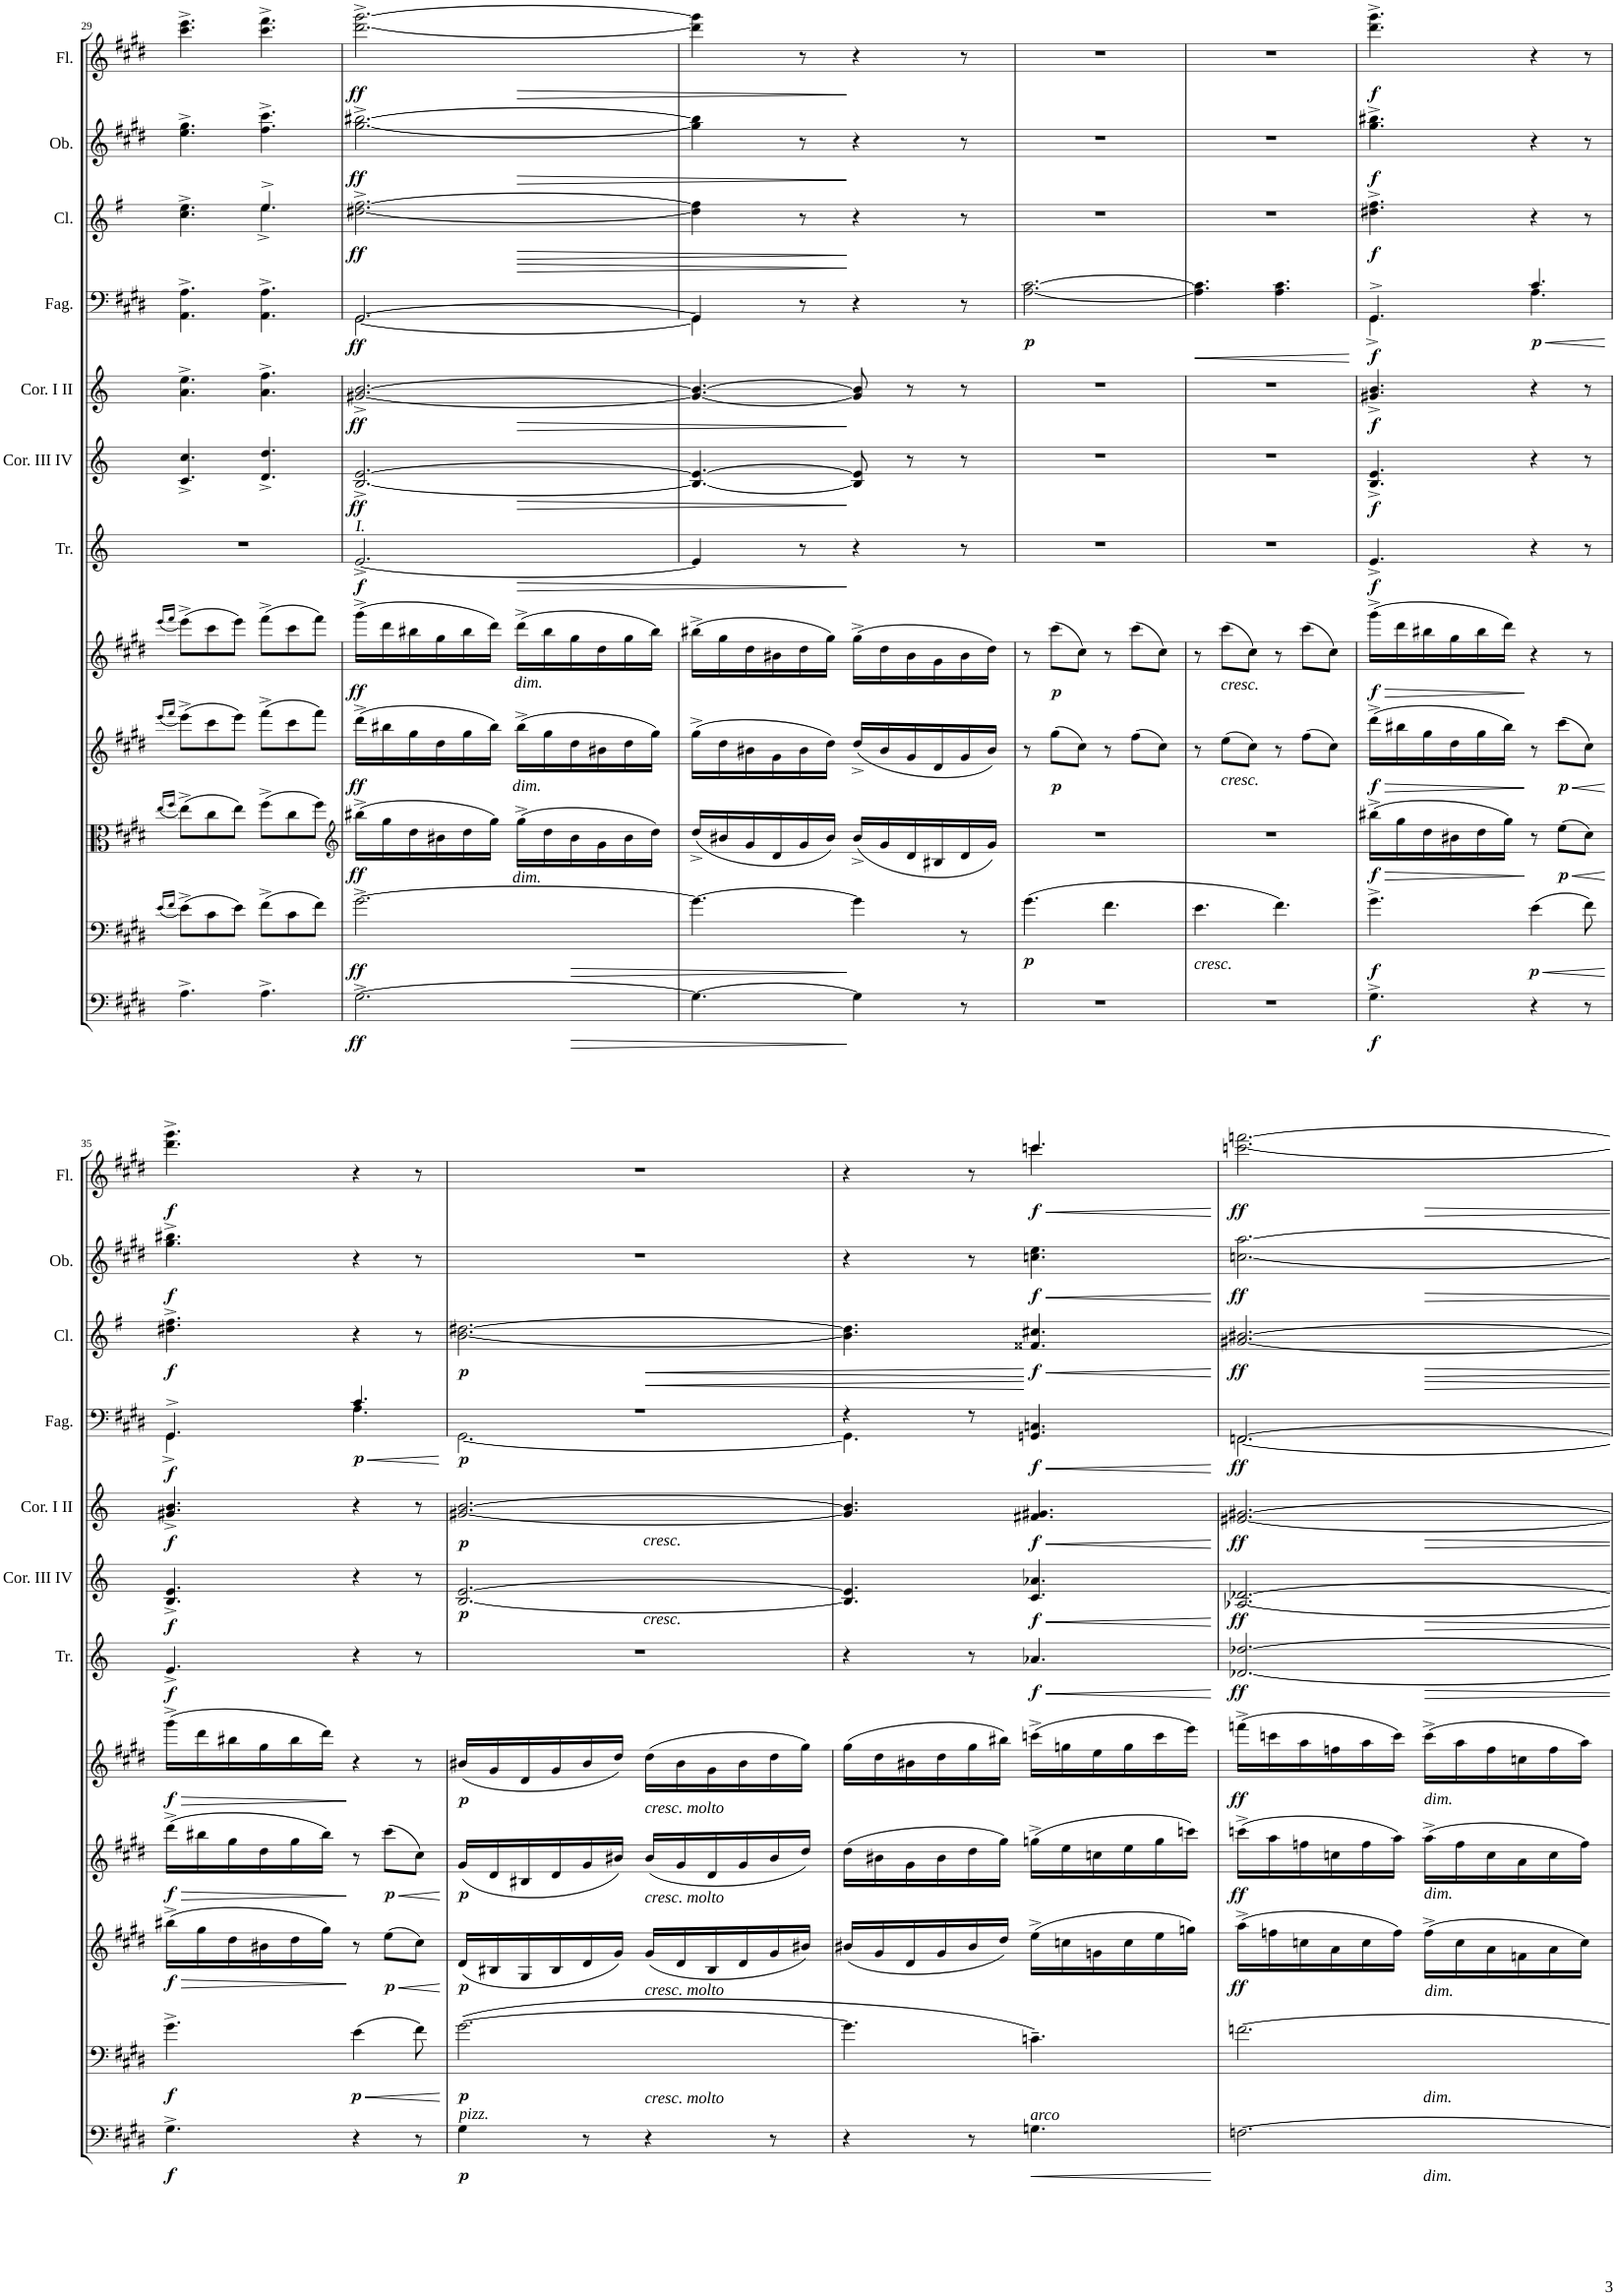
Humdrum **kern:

**kern	**dynam	**kern	**dynam	**kern	**dynam	**kern	**dynam	**kern	**dynam	**kern	**dynam	**kern	**dynam	**kern	**dynam	**kern	**dynam	**kern	**dynam	**kern	**dynam	**kern	**dynam
*part12	*part12	*part11	*part11	*part10	*part10	*part9	*part9	*part8	*part8	*part7	*part7	*part6	*part6	*part5	*part5	*part4	*part4	*part3	*part3	*part2	*part2	*part1	*part1
*staff12	*staff12	*staff11	*staff11	*staff10	*staff10	*staff9	*staff9	*staff8	*staff8	*staff7	*staff7	*staff6	*staff6	*staff5	*staff5	*staff4	*staff4	*staff3	*staff3	*staff2	*staff2	*staff1	*staff1
*I"Basso	*	*I"Violoncello	*	*I"Viola	*	*I"Violino II	*	*I"Violino I	*	*I"Trombe in E	*	*I"Corni in E III IV	*	*I"Corni in E I II	*	*I"Fagotti	*	*I"Clarinetti in A	*	*I"Oboi	*	*I"Flauti	*
*	*	*	*	*	*	*	*	*	*	*I'Tr.	*	*I'Cor. III IV	*	*I'Cor. I II	*	*I'Fag.	*	*I'Cl.	*	*I'Ob.	*	*I'Fl.	*
!!LO:PB:g=z
*clefF4	*	*clefF4	*	*clefC3	*	*clefG2	*	*clefG2	*	*clefG2	*	*clefG2	*	*clefG2	*	*clefF4	*	*clefG2	*	*clefG2	*	*clefG2	*
*Trd7c12	*	*	*	*	*	*	*	*	*	*Trd-2c-4	*	*Trd5c8	*	*Trd5c8	*	*	*	*Trd2c3	*	*	*	*	*
*k[f#c#g#d#]	*	*k[f#c#g#d#]	*	*k[f#c#g#d#]	*	*k[f#c#g#d#]	*	*k[f#c#g#d#]	*	*k[]	*	*k[]	*	*k[]	*	*k[f#c#g#d#]	*	*k[f#]	*	*k[f#c#g#d#]	*	*k[f#c#g#d#]	*
*M6/8	*	*M6/8	*	*M6/8	*	*M6/8	*	*M6/8	*	*M6/8	*	*M6/8	*	*M6/8	*	*M6/8	*	*M6/8	*	*M6/8	*	*M6/8	*
=29	=29	=29	=29	=29	=29	=29	=29	=29	=29	=29	=29	=29	=29	=29	=29	=29	=29	=29	=29	=29	=29	=29	=29
.	.	(16qe/LL	.	(16qee/LL	.	(16qeee/LL	.	(16qeee/LL	.	.	.	.	.	.	.	.	.	.	.	.	.	.	.
.	.	16qf#/JJ	.	16qff#/JJ	.	16qfff#/JJ	.	16qfff#/JJ	.	.	.	.	.	.	.	.	.	.	.	.	.	.	.
*	*	*	*	*	*	*	*	*	*	*	*	*	*	*	*	*	*	*^	*	*	*	*	*
4.A^\	.	(>8e^\L)	.	(>8ee^\L)	.	(>8eee^\L)	.	(>8eee^\L)	.	2.r	.	4.c/^ 4.cc/^	.	4.a\^ 4.ee\^	.	4.AA\^ 4.A\^	.	4.cc\^> 4.ee\^>	4.ryy	.	4.ee\^ 4.gg#\^	.	4.ccc#\^ 4.eee\^	.
.	.	8c#\	.	8cc#\	.	8ccc#\	.	8ccc#\	.	.	.	.	.	.	.	.	.	.	.	.	.	.	.	.
.	.	8e\J)	.	8ee\J)	.	8eee\J)	.	8eee\J)	.	.	.	.	.	.	.	.	.	.	.	.	.	.	.	.
4.A^\	.	(8f#^\L	.	(8ff#^\L	.	(8fff#^\L	.	(8fff#^\L	.	.	.	4.d/^ 4.dd/^	.	4.a\^ 4.ff\^	.	4.AA\^ 4.A\^	.	4.ee^/	4.ee^\	.	4.ff#\^ 4.ccc#\^	.	4.ccc#\^ 4.fff#\^	.
.	.	8c#\	.	8cc#\	.	8ccc#\	.	8ccc#\	.	.	.	.	.	.	.	.	.	.	.	.	.	.	.	.
.	.	8f#\J)	.	8ff#\J)	.	8fff#\J)	.	8fff#\J)	.	.	.	.	.	.	.	.	.	.	.	.	.	.	.	.
=30	=30	=30	=30	=30	=30	=30	=30	=30	=30	=30	=30	=30	=30	=30	=30	=30	=30	=30	=30	=30	=30	=30	=30	=30
*	*	*	*	*clefG2	*	*	*	*	*	*	*	*	*	*	*	*	*	*	*	*	*	*	*	*
*^	*	*^	*	*	*	*	*	*	*	*^	*	*^	*	*^	*	*^	*	*	*	*	*^	*	*^	*
*	*	*	*	*	*	*	*	*	*	*	*	*	*	*	*	*	*	*	*	*	*	*^	*	*	*	*	*	*	*	*	*	*
!	!	!	!	!	!	!	!	!	!	!	!	!LO:TX:a:i:t=I.	!	!	!	!	!	!	!	!	!	!	!	!	!	!	!	!	!	!	!	!	!
!	!	!LO:DY:b	!	!	!LO:DY:b	!	!LO:DY:b	!	!LO:DY:b	!	!LO:DY:b	!	!	!LO:DY:b	!	!	!LO:DY:b	!	!	!LO:DY:b	!	!	!	!LO:DY:b	!	!	!LO:DY:b	!	!	!LO:DY:b	!	!	!LO:DY:b
[>2.G#^\	2ryy	ff	[>2.g#^\	2ryy	ff	(16bb#X^\LL	ff	(16ddd#^\LL	ff	(16ggg#^\LL	ff	[<2.e^</	4.ryy	f	[<2.B/^< [>2.e/^<	4.ryy	ff	[<2.g#X/^< [>2.b/^<	4.ryy	ff	[2.GG#/	[2.GG#\	4.ryy	ff	[2.dd#X\^ [2.ff#\^	4.ryy	ff	[2.gg#\^ [2.bb#X\^	4.ryy	ff	[2.ddd#\^ [2.ggg#\^	4.ryy	ff
.	.	.	.	.	.	16gg#\	.	16bb#X\	.	16ddd#\	.	.	.	.	.	.	.	.	.	.	.	.	.	.	.	.	.	.	.	.	.	.	.
.	.	.	.	.	.	16dd#\	.	16gg#\	.	16bb#X\	.	.	.	.	.	.	.	.	.	.	.	.	.	.	.	.	.	.	.	.	.	.	.
.	.	.	.	.	.	16b#X\	.	16dd#\	.	16gg#\	.	.	.	.	.	.	.	.	.	.	.	.	.	.	.	.	.	.	.	.	.	.	.
.	.	.	.	.	.	16dd#\	.	16gg#\	.	16bb#\	.	.	.	.	.	.	.	.	.	.	.	.	.	.	.	.	.	.	.	.	.	.	.
.	.	.	.	.	.	16gg#\JJ)	.	16bb#\JJ)	.	16ddd#\JJ)	.	.	.	.	.	.	.	.	.	.	.	.	.	.	.	.	.	.	.	.	.	.	.
!	!	!	!	!	!	!	!	!	!	!LO:TX:b:i:t=dim.	!	!	!	!	!	!	!	!	!	!	!	!	!	!	!	!	!	!	!	!	!	!	!
!	!	!	!	!	!	!	!	!LO:TX:b:i:t=dim.	!	!	!	!	!	!	!	!	!	!	!	!	!	!	!	!	!	!	!	!	!	!	!	!	!
!	!	!	!	!	!	!LO:TX:b:i:t=dim.	!	!	!	!	!	!	!	!	!	!	!	!	!	!	!	!	!	!	!	!	!	!	!	!	!	!	!
!	!	!	!	!	!	!	!	!	!	!	!	!	!	!LO:HP:b	!	!	!LO:HP:b	!	!	!LO:HP:b	!	!	!	!LO:HP:b	!	!	!LO:HP:b	!	!	!LO:HP:b	!	!	!LO:HP:b
.	.	.	.	.	.	(16gg#^\LL	.	(16bb#^\LL	.	(16ddd#^\LL	.	.	4.ryy	>	.	4.ryy	>	.	4.ryy	>	.	.	4.ryy	>	.	4.ryy	>	.	4.ryy	>	.	4.ryy	>
.	.	.	.	.	.	16dd#\	.	16gg#\	.	16bb#\	.	.	.	.	.	.	.	.	.	.	.	.	.	.	.	.	.	.	.	.	.	.	.
!	!	!LO:HP:b	!	!	!LO:HP:b	!	!	!	!	!	!	!	!	!	!	!	!	!	!	!	!	!	!	!	!	!	!	!	!	!	!	!	!
.	4ryy	>	.	4ryy	>	16b#\	.	16dd#\	.	16gg#\	.	.	.	.	.	.	.	.	.	.	.	.	.	.	.	.	.	.	.	.	.	.	.
.	.	.	.	.	.	16g#\	.	16b#X\	.	16dd#\	.	.	.	.	.	.	.	.	.	.	.	.	.	.	.	.	.	.	.	.	.	.	.
.	.	.	.	.	.	16b#\	.	16dd#\	.	16gg#\	.	.	.	.	.	.	.	.	.	.	.	.	.	.	.	.	.	.	.	.	.	.	.
.	.	.	.	.	.	16dd#\JJ)	.	16gg#\JJ)	.	16bb#\JJ)	.	.	.	.	.	.	.	.	.	.	.	.	.	.	.	.	.	.	.	.	.	.	.
*v	*v	*	*	*	*	*	*	*	*	*	*	*v	*v	*	*v	*v	*	*v	*v	*	*	*v	*v	*	*v	*v	*	*v	*v	*	*v	*v	*
*	*	*v	*v	*	*	*	*	*	*	*	*	*	*	*	*	*	*	*	*	*	*	*	*	*	*
=31	=31	=31	=31	=31	=31	=31	=31	=31	=31	=31	=31	=31	=31	=31	=31	=31	=31	=31	=31	=31	=31	=31	=31	=31
4.G#\_	.	4.g#\_	.	(16dd#^/LL	.	(16gg#^\LL	.	(16bb#X^\LL	.	4e/]	.	4.B/_ 4.e/_	.	4.g#/_ 4.b/_	.	4GG#/]	4GG#\]	.	4dd#\] 4ff#\]	.	4gg#\] 4bb#\]	.	4ddd#\] 4ggg#\]	.
.	.	.	.	16b#X/	.	16dd#\	.	16gg#\	.	.	.	.	.	.	.	.	.	.	.	.	.	.	.	.
.	.	.	.	16g#/	.	16b#X\	.	16dd#\	.	.	.	.	.	.	.	.	.	.	.	.	.	.	.	.
.	.	.	.	16d#/	.	16g#\	.	16b#X\	.	.	.	.	.	.	.	.	.	.	.	.	.	.	.	.
.	.	.	.	16g#/	.	16b#\	.	16dd#\	.	8r	.	.	.	.	.	8r	2ryy	.	8r	.	8r	.	8r	.
.	.	.	.	16b#/JJ)	.	16dd#\JJ)	.	16gg#\JJ)	.	.	.	.	.	.	.	.	.	.	.	.	.	.	.	.
4G#\]	.	4g#\]	.	(16b#^/LL	.	(16dd#^/LL	.	(16gg#^\LL	.	4r	.	8B/] 8e/]	.	8g#/] 8b/]	.	4r	.	.	4r	]	4r	]	4r	]
.	.	.	.	16g#/	.	16b#/	.	16dd#\	.	.	.	.	.	.	.	.	.	.	.	.	.	.	.	.
.	.	.	.	16d#/	.	16g#/	.	16b#\	.	.	.	8r	.	8r	.	.	.	.	.	.	.	.	.	.
.	.	.	.	16B#X/	.	16d#/	.	16g#\	.	.	.	.	.	.	.	.	.	.	.	.	.	.	.	.
8r	.	8r	.	16d#/	.	16g#/	.	16b#\	.	8r	.	8r	.	8r	.	8r	.	.	8r	.	8r	.	8r	.
.	.	.	.	16g#/JJ)	.	16b#/JJ)	.	16dd#\JJ)	.	.	.	.	.	.	.	.	.	.	.	.	.	.	.	.
*	*	*	*	*	*	*	*	*	*	*	*	*	*	*	*	*v	*v	*	*	*	*	*	*	*
=32	=32	=32	=32	=32	=32	=32	=32	=32	=32	=32	=32	=32	=32	=32	=32	=32	=32	=32	=32	=32	=32	=32	=32
!	!	!	!LO:DY:b	!	!	!	!	!	!	!	!	!	!	!	!	!	!LO:DY:b	!	!	!	!	!	!
2.r	.	(4.g#\	p	2.r	.	8r	.	8r	.	2.r	.	2.r	.	2.r	.	[2.A\ [2.c#\	p	2.r	.	2.r	.	2.r	.
!	!	!	!	!	!	!	!LO:DY:b	!	!LO:DY:b	!	!	!	!	!	!	!	!	!	!	!	!	!	!
.	.	.	.	.	.	(8gg#\L	p	(8ccc#\L	p	.	.	.	.	.	.	.	.	.	.	.	.	.	.
.	.	.	.	.	.	8cc#\J)	.	8cc#\J)	.	.	.	.	.	.	.	.	.	.	.	.	.	.	.
.	.	4.f#\	.	.	.	8r	.	8r	.	.	.	.	.	.	.	.	.	.	.	.	.	.	.
.	.	.	.	.	.	(8ff#\L	.	(8ccc#\L	.	.	.	.	.	.	.	.	.	.	.	.	.	.	.
.	.	.	.	.	.	8cc#\J)	.	8cc#\J)	.	.	.	.	.	.	.	.	.	.	.	.	.	.	.
=33	=33	=33	=33	=33	=33	=33	=33	=33	=33	=33	=33	=33	=33	=33	=33	=33	=33	=33	=33	=33	=33	=33	=33
!	!	!LO:TX:b:i:t=cresc.	!	!	!	!	!	!	!	!	!	!	!	!	!	!	!	!	!	!	!	!	!
!	!	!	!	!	!	!	!	!	!	!	!	!	!	!	!	!	!LO:HP:b	!	!	!	!	!	!
2.r	.	4.e\	.	2.r	.	8r	.	8r	.	2.r	.	2.r	.	2.r	.	4.A\] 4.c#\]	<	2.r	.	2.r	.	2.r	.
!	!	!	!	!	!	!	!	!LO:TX:b:i:t=cresc.	!	!	!	!	!	!	!	!	!	!	!	!	!	!	!
!	!	!	!	!	!	!LO:TX:b:i:t=cresc.	!	!	!	!	!	!	!	!	!	!	!	!	!	!	!	!	!
.	.	.	.	.	.	(8ee\L	.	(8ccc#\L	.	.	.	.	.	.	.	.	.	.	.	.	.	.	.
.	.	.	.	.	.	8cc#\J)	.	8cc#\J)	.	.	.	.	.	.	.	.	.	.	.	.	.	.	.
.	.	4.f#\)	.	.	.	8r	.	8r	.	.	.	.	.	.	.	4.A\ 4.c#\	.	.	.	.	.	.	.
.	.	.	.	.	.	(8ff#\L	.	(8ccc#\L	.	.	.	.	.	.	.	.	.	.	.	.	.	.	.
.	.	.	.	.	.	8cc#\J)	.	8cc#\J)	.	.	.	.	.	.	.	.	.	.	.	.	.	.	.
.	.	.	.	.	.	.	.	.	.	.	.	.	.	.	.	.	]	.	.	.	.	.	.
=34	=34	=34	=34	=34	=34	=34	=34	=34	=34	=34	=34	=34	=34	=34	=34	=34	=34	=34	=34	=34	=34	=34	=34
!	!LO:DY:b	!	!LO:DY:b	!	!LO:HP:b	!	!LO:HP:b	!	!LO:HP:b	!	!	!	!	!	!	!	!	!	!	!	!	!	!
*	*	*	*	*	*	*	*	*	*	*	*	*	*	*	*	*^	*	*	*	*	*	*	*
!	!	!	!	!	!LO:DY:n=1:b	!	!LO:DY:n=1:b	!	!LO:DY:n=1:b	!	!LO:DY:b	!	!LO:DY:b	!	!LO:DY:b	!	!	!LO:DY:b	!	!LO:DY:b	!	!LO:DY:b	!	!LO:DY:b
4.G#^\	f	4.g#^\	f	(16bb#X^\LL	> f	(16ddd#^\LL	> f	(16ggg#^\LL	> f	4.e^/	f	4.B/^ 4.e/^	f	4.g#X/^ 4.b/^	f	4.GG#^/	4.GG#^\	f	4.dd#X\^ 4.ff#\^	f	4.gg#\^ 4.bb#X\^	f	4.ddd#\^ 4.ggg#\^	f
.	.	.	.	16gg#\	.	16bb#X\	.	16ddd#\	.	.	.	.	.	.	.	.	.	.	.	.	.	.	.	.
.	.	.	.	16dd#\	.	16gg#\	.	16bb#X\	.	.	.	.	.	.	.	.	.	.	.	.	.	.	.	.
.	.	.	.	16b#X\	.	16dd#\	.	16gg#\	.	.	.	.	.	.	.	.	.	.	.	.	.	.	.	.
.	.	.	.	16dd#\	.	16gg#\	.	16bb#\	.	.	.	.	.	.	.	.	.	.	.	.	.	.	.	.
.	.	.	.	16gg#\JJ)	.	16bb#\JJ)	.	16ddd#\JJ)	.	.	.	.	.	.	.	.	.	.	.	.	.	.	.	.
!	!	!	!LO:HP:b	!	!	!	!	!	!	!	!	!	!	!	!	!	!	!LO:HP:b	!	!	!	!	!	!
!	!	!	!LO:DY:n=1:b	!	!	!	!	!	!	!	!	!	!	!	!	!	!	!LO:DY:n=1:b	!	!	!	!	!	!
4r	.	(4e\	< p	8r	.	8r	.	4r	.	4r	.	4r	.	4r	.	4.c#/	4.A\	< p	4r	.	4r	.	4r	.
!	!	!	!	!	!LO:HP:b	!	!LO:HP:b	!	!	!	!	!	!	!	!	!	!	!	!	!	!	!	!	!
!	!	!	!	!	!LO:DY:n=2:b	!	!LO:DY:n=2:b	!	!	!	!	!	!	!	!	!	!	!	!	!	!	!	!	!
.	.	.	.	(8ee\L	< p	(8ccc#\L	< p	.	.	.	.	.	.	.	.	.	.	.	.	.	.	.	.	.
8r	.	8f#\)	.	8cc#\J)	.	8cc#\J)	.	8r	.	8r	.	8r	.	8r	.	.	.	.	8r	.	8r	.	8r	.
*	*	*	*	*	*	*	*	*	*	*	*	*	*	*	*	*v	*v	*	*	*	*	*	*	*
.	.	.	]	.	]	.	]	.	.	.	.	.	.	.	.	.	[	.	.	.	.	.	.
!!LO:LB:g=z
=35	=35	=35	=35	=35	=35	=35	=35	=35	=35	=35	=35	=35	=35	=35	=35	=35	=35	=35	=35	=35	=35	=35	=35
!	!LO:DY:b	!	!LO:DY:b	!	!LO:HP:b	!	!LO:HP:b	!	!	!	!	!	!	!	!	!	!	!	!	!	!	!	!
*	*	*	*	*	*	*	*	*	*	*	*	*	*	*	*	*^	*	*	*	*	*	*	*
*	*	*	*	*	*	*	*	*	*	*	*	*	*	*	*	*	*^	*	*	*	*	*	*	*
!	!	!	!	!	!LO:DY:n=1:b	!	!LO:DY:n=1:b	!	!LO:DY:b	!	!LO:DY:b	!	!LO:DY:b	!	!LO:DY:b	!	!	!	!LO:DY:b	!	!LO:DY:b	!	!LO:DY:b	!	!LO:DY:b
4.G#^\	f	4.g#^\	f	(16bb#X^\LL	> f	(16ddd#^\LL	> f	(16ggg#^\LL	f	4.e^/	f	4.B/^ 4.e/^	f	4.g#X/^ 4.b/^	f	4.GG#^/	4.GG#^\	4.ryy	f	4.dd#X\^ 4.ff#\^	f	4.gg#\^ 4.bb#X\^	f	4.ddd#\^ 4.ggg#\^	f
.	.	.	.	16gg#\	.	16bb#X\	.	16ddd#\	.	.	.	.	.	.	.	.	.	.	.	.	.	.	.	.	.
.	.	.	.	16dd#\	.	16gg#\	.	16bb#X\	.	.	.	.	.	.	.	.	.	.	.	.	.	.	.	.	.
.	.	.	.	16b#X\	.	16dd#\	.	16gg#\	.	.	.	.	.	.	.	.	.	.	.	.	.	.	.	.	.
.	.	.	.	16dd#\	.	16gg#\	.	16bb#\	.	.	.	.	.	.	.	.	.	.	.	.	.	.	.	.	.
.	.	.	.	16gg#\JJ)	.	16bb#\JJ)	.	16ddd#\JJ)	.	.	.	.	.	.	.	.	.	.	.	.	.	.	.	.	.
!	!	!	!LO:DY:b	!	!	!	!	!	!	!	!	!	!	!	!	!	!	!	!LO:HP:b	!	!	!	!	!	!
!	!	!	!	!	!	!	!	!	!	!	!	!	!	!	!	!	!	!	!LO:DY:n=1:b	!	!	!	!	!	!
4r	.	(4e\	p	8r	[	8r	[	4r	]	4r	.	4r	.	4r	.	4.c#/	4.A\	4ryy	< p	4r	.	4r	.	4r	.
!	!	!	!	!	!LO:DY:n=2:b	!	!LO:DY:n=2:b	!	!	!	!	!	!	!	!	!	!	!	!	!	!	!	!	!	!
.	.	.	.	(8ee\L	p	(8ccc#\L	p	.	.	.	.	.	.	.	.	.	.	.	.	.	.	.	.	.	.
8r	.	8f#\)	.	8cc#\J)	.	8cc#\J)	.	8r	.	8r	.	8r	.	8r	.	.	.	256%31ryy	.	8r	.	8r	.	8r	.
.	.	.	.	.	.	.	.	.	.	.	.	.	.	.	.	.	.	256ryy	[	.	.	.	.	.	.
*	*	*	*	*	*	*	*	*	*	*	*	*	*	*	*	*v	*v	*v	*	*	*	*	*	*	*
.	.	.	[	.	]	.	]	.	.	.	.	.	.	.	.	.	.	.	.	.	.	.	.
=36	=36	=36	=36	=36	=36	=36	=36	=36	=36	=36	=36	=36	=36	=36	=36	=36	=36	=36	=36	=36	=36	=36	=36
*	*	*^	*	*	*	*	*	*	*	*	*	*^	*	*^	*	*^	*	*^	*	*	*	*	*
*	*	*	*	*	*	*	*	*	*	*	*	*	*	*	*	*	*	*	*	*^	*	*	*	*	*	*	*	*
!LO:TX:a:i:t=pizz.	!	!	!	!	!	!	!	!	!	!	!	!	!	!	!	!	!	!	!	!	!	!	!	!	!	!	!	!	!
!	!LO:DY:b	!	!	!LO:DY:b	!	!LO:DY:b	!	!LO:DY:b	!	!LO:DY:b	!	!	!	!	!LO:DY:b	!	!	!LO:DY:b	!	!	!	!LO:DY:b	!	!	!LO:DY:b	!	!	!	!
4G#\	p	([2.g#\	4.ryy	p	(16d#/LL	p	(16g#/LL	p	(16b#X/LL	p	2.r	.	[2.B/ [2.e/	4.ryy	p	[2.g#X/ [2.b/	4.ryy	p	2.r	[2.GG#\	4.ryy	p	[2.b\ [2.dd#X\	4.ryy	p	2.r	.	2.r	.
.	.	.	.	.	16B#X/	.	16d#/	.	16g#/	.	.	.	.	.	.	.	.	.	.	.	.	.	.	.	.	.	.	.	.
.	.	.	.	.	16G#/	.	16B#X/	.	16d#/	.	.	.	.	.	.	.	.	.	.	.	.	.	.	.	.	.	.	.	.
.	.	.	.	.	16B#/	.	16d#/	.	16g#/	.	.	.	.	.	.	.	.	.	.	.	.	.	.	.	.	.	.	.	.
8r	.	.	.	.	16d#/	.	16g#/	.	16b#/	.	.	.	.	.	.	.	.	.	.	.	.	.	.	.	.	.	.	.	.
.	.	.	.	.	16g#/JJ)	.	16b#X/JJ)	.	16dd#/JJ)	.	.	.	.	.	.	.	.	.	.	.	.	.	.	.	.	.	.	.	.
!	!	!	!	!	!	!	!	!	!	!	!	!	!	!	!	!	!LO:TX:b:i:t=cresc.	!	!	!	!	!	!	!	!	!	!	!	!
!	!	!	!	!	!	!	!	!	!	!	!	!	!	!LO:TX:b:i:t=cresc.	!	!	!	!	!	!	!	!	!	!	!	!	!	!	!
!	!	!	!	!	!	!	!	!	!LO:TX:b:i:t=cresc. molto	!	!	!	!	!	!	!	!	!	!	!	!	!	!	!	!	!	!	!	!
!	!	!	!	!	!	!	!LO:TX:b:i:t=cresc. molto	!	!	!	!	!	!	!	!	!	!	!	!	!	!	!	!	!	!	!	!	!	!
!	!	!	!	!	!LO:TX:b:i:t=cresc. molto	!	!	!	!	!	!	!	!	!	!	!	!	!	!	!	!	!	!	!	!	!	!	!	!
!	!	!	!LO:TX:b:i:t=cresc. molto	!	!	!	!	!	!	!	!	!	!	!	!	!	!	!	!	!	!	!	!	!	!	!	!	!	!
!	!	!	!	!	!	!	!	!	!	!	!	!	!	!	!	!	!	!	!	!	!	!LO:HP:b	!	!	!LO:HP:b	!	!	!	!
4r	.	.	4.ryy	.	(16g#/LL	.	(16b#/LL	.	(16dd#\LL	.	.	.	.	4.ryy	.	.	4.ryy	.	.	.	4.ryy	<	.	4.ryy	<	.	.	.	.
.	.	.	.	.	16d#/	.	16g#/	.	16b#\	.	.	.	.	.	.	.	.	.	.	.	.	.	.	.	.	.	.	.	.
.	.	.	.	.	16B#/	.	16d#/	.	16g#\	.	.	.	.	.	.	.	.	.	.	.	.	.	.	.	.	.	.	.	.
.	.	.	.	.	16d#/	.	16g#/	.	16b#\	.	.	.	.	.	.	.	.	.	.	.	.	.	.	.	.	.	.	.	.
8r	.	.	.	.	16g#/	.	16b#/	.	16dd#\	.	.	.	.	.	.	.	.	.	.	.	.	.	.	.	.	.	.	.	.
.	.	.	.	.	16b#X/JJ)	.	16dd#/JJ)	.	16gg#\JJ)	.	.	.	.	.	.	.	.	.	.	.	.	.	.	.	.	.	.	.	.
*	*	*	*	*	*	*	*	*	*	*	*	*	*v	*v	*	*	*	*	*	*v	*v	*	*v	*v	*	*	*	*	*
*	*	*v	*v	*	*	*	*	*	*	*	*	*	*	*	*v	*v	*	*	*	*	*	*	*	*	*	*
=37	=37	=37	=37	=37	=37	=37	=37	=37	=37	=37	=37	=37	=37	=37	=37	=37	=37	=37	=37	=37	=37	=37	=37	=37
*	*	*	*	*	*	*	*	*	*	*	*	*	*	*	*	*	*	*	*	*	*	*	*^	*
4r	.	4.g#\]	.	(16b#X/LL	.	(16dd#\LL	.	(16gg#\LL	.	4r	.	4.B/] 4.e/]	.	4.g#/] 4.b/]	.	4r	4.GG#\]	.	4.b\] 4.dd#\]	.	4r	.	4r	4.ryy	.
.	.	.	.	16g#/	.	16b#X\	.	16dd#\	.	.	.	.	.	.	.	.	.	.	.	.	.	.	.	.	.
.	.	.	.	16d#/	.	16g#\	.	16b#X\	.	.	.	.	.	.	.	.	.	.	.	.	.	.	.	.	.
.	.	.	.	16g#/	.	16b#\	.	16dd#\	.	.	.	.	.	.	.	.	.	.	.	.	.	.	.	.	.
8r	.	.	.	16b#/	.	16dd#\	.	16gg#\	.	8r	.	.	.	.	.	8r	.	.	.	.	8r	.	8r	.	.
.	.	.	.	16dd#/JJ)	.	16gg#\JJ)	.	16bb#X\JJ)	.	.	.	.	.	.	.	.	.	.	.	.	.	.	.	.	.
!LO:TX:a:i:t=arco	!	!	!	!	!	!	!	!	!	!	!	!	!	!	!	!	!	!	!	!	!	!	!	!	!
!	!	!	!	!	!	!	!	!	!	!	!LO:DY:b	!	!LO:DY:b	!	!LO:DY:b	!	!	!LO:DY:n=1:b	!	!LO:HP:n=1:b	!	!LO:HP:b	!	!	!LO:HP:b
!	!	!	!	!	!	!	!	!	!	!	!	!	!	!	!	!	!	!	!	!LO:DY:n=1:b	!	!LO:DY:n=1:b	!	!	!LO:DY:n=1:b
4.Gn\	.	4.cn~\)	.	(16ee^\LL	.	(16ggn^\LL	.	(16cccn^\LL	.	4.a-X/	f	4.c/ 4.a-X/	f	4.f#X/ 4.g#X/	f	4.GGn/ 4.Cn/	4.ryy	[ f	4.f##X/ 4.cc#X/	[ < f	4.ccn\ 4.ee\	< f	4.cccn/	4.ccc\	< f
.	.	.	.	16ccn\	.	16ee\	.	16ggn\	.	.	.	.	.	.	.	.	.	.	.	.	.	.	.	.	.
.	.	.	.	16gn\	.	16ccn\	.	16ee\	.	.	.	.	.	.	.	.	.	.	.	.	.	.	.	.	.
.	.	.	.	16cc\	.	16ee\	.	16gg\	.	.	.	.	.	.	.	.	.	.	.	.	.	.	.	.	.
.	.	.	.	16ee\	.	16gg\	.	16ccc\	.	.	.	.	.	.	.	.	.	.	.	.	.	.	.	.	.
.	.	.	.	16ggn\JJ)	.	16cccn\JJ)	.	16eee\JJ)	.	.	.	.	.	.	.	.	.	.	.	.	.	.	.	.	.
*	*	*	*	*	*	*	*	*	*	*	*	*	*	*	*	*v	*v	*	*	*	*	*	*v	*v	*
.	]	.	.	.	.	.	.	.	.	.	]	.	]	.	]	.	[	.	[	.	[	.	[
=38	=38	=38	=38	=38	=38	=38	=38	=38	=38	=38	=38	=38	=38	=38	=38	=38	=38	=38	=38	=38	=38	=38	=38
*^	*	*^	*	*	*	*	*	*	*	*^	*	*^	*	*^	*	*^	*	*^	*	*^	*	*^	*
*	*	*	*	*	*	*	*	*	*	*	*	*	*	*	*	*	*	*	*	*	*	*^	*	*	*	*	*	*	*	*	*	*
!	!	!	!	!	!	!	!LO:DY:b	!	!LO:DY:b	!	!LO:DY:b	!	!	!LO:DY:b	!	!	!LO:DY:b	!	!	!LO:DY:b	!	!	!	!LO:DY:b	!	!	!LO:DY:b	!	!	!LO:DY:b	!	!	!LO:DY:b
[2.Fn\	4.ryy	.	[2.fn\	4.ryy	.	(16aa^\LL	ff	(16cccn^\LL	ff	(16fffn^\LL	ff	[2.d-X/ [2.dd-X/	4.ryy	ff	[2.A-X/ [2.d-X/	4.ryy	ff	[2.e#X/ [2.g#X/	4.ryy	ff	[2.FFn/	[2.FF\	4.ryy	ff	[2.g#X/ [2.b#X/	4.ryy	ff	[2.ccn\ [2.aa\	4.ryy	ff	[2.cccn\ [2.fffn\	4.ryy	ff
.	.	.	.	.	.	16ffn\	.	16aa\	.	16cccn\	.	.	.	.	.	.	.	.	.	.	.	.	.	.	.	.	.	.	.	.	.	.	.
.	.	.	.	.	.	16ccn\	.	16ffn\	.	16aa\	.	.	.	.	.	.	.	.	.	.	.	.	.	.	.	.	.	.	.	.	.	.	.
.	.	.	.	.	.	16a\	.	16ccn\	.	16ffn\	.	.	.	.	.	.	.	.	.	.	.	.	.	.	.	.	.	.	.	.	.	.	.
.	.	.	.	.	.	16cc\	.	16ff\	.	16aa\	.	.	.	.	.	.	.	.	.	.	.	.	.	.	.	.	.	.	.	.	.	.	.
.	.	.	.	.	.	16ff\JJ)	.	16aa\JJ)	.	16ccc\JJ)	.	.	.	.	.	.	.	.	.	.	.	.	.	.	.	.	.	.	.	.	.	.	.
!	!	!	!	!	!	!	!	!	!	!LO:TX:b:i:t=dim.	!	!	!	!	!	!	!	!	!	!	!	!	!	!	!	!	!	!	!	!	!	!	!
!	!	!	!	!	!	!	!	!LO:TX:b:i:t=dim.	!	!	!	!	!	!	!	!	!	!	!	!	!	!	!	!	!	!	!	!	!	!	!	!	!
!	!	!	!	!	!	!LO:TX:b:i:t=dim.	!	!	!	!	!	!	!	!	!	!	!	!	!	!	!	!	!	!	!	!	!	!	!	!	!	!	!
!	!	!	!	!LO:TX:b:i:t=dim.	!	!	!	!	!	!	!	!	!	!	!	!	!	!	!	!	!	!	!	!	!	!	!	!	!	!	!	!	!
!	!LO:TX:b:i:t=dim.	!	!	!	!	!	!	!	!	!	!	!	!	!	!	!	!	!	!	!	!	!	!	!	!	!	!	!	!	!	!	!	!
.	4.ryy	.	.	4.ryy	.	(16ff^\LL	.	(16aa^\LL	.	(16ccc^\LL	.	.	4.ryy	.	.	4.ryy	.	.	4.ryy	.	.	.	4.ryy	.	.	4.ryy	.	.	4.ryy	.	.	4.ryy	.
.	.	.	.	.	.	16cc\	.	16ff\	.	16aa\	.	.	.	.	.	.	.	.	.	.	.	.	.	.	.	.	.	.	.	.	.	.	.
.	.	.	.	.	.	16a\	.	16cc\	.	16ff\	.	.	.	.	.	.	.	.	.	.	.	.	.	.	.	.	.	.	.	.	.	.	.
.	.	.	.	.	.	16fn\	.	16a\	.	16ccn\	.	.	.	.	.	.	.	.	.	.	.	.	.	.	.	.	.	.	.	.	.	.	.
.	.	.	.	.	.	16a\	.	16cc\	.	16ff\	.	.	.	.	.	.	.	.	.	.	.	.	.	.	.	.	.	.	.	.	.	.	.
.	.	.	.	.	.	16cc\JJ)	.	16ff\JJ)	.	16aa\JJ)	.	.	.	.	.	.	.	.	.	.	.	.	.	.	.	.	.	.	.	.	.	.	.
*v	*v	*	*	*	*	*	*	*	*	*	*	*v	*v	*	*v	*v	*	*v	*v	*	*v	*v	*v	*	*v	*v	*	*v	*v	*	*v	*v	*
*	*	*v	*v	*	*	*	*	*	*	*	*	*	*	*	*	*	*	*	*	*	*	*	*	*
=	=	=	=	=	=	=	=	=	=	=	=	=	=	=	=	=	=	=	=	=	=	=	=
*-	*-	*-	*-	*-	*-	*-	*-	*-	*-	*-	*-	*-	*-	*-	*-	*-	*-	*-	*-	*-	*-	*-	*-
